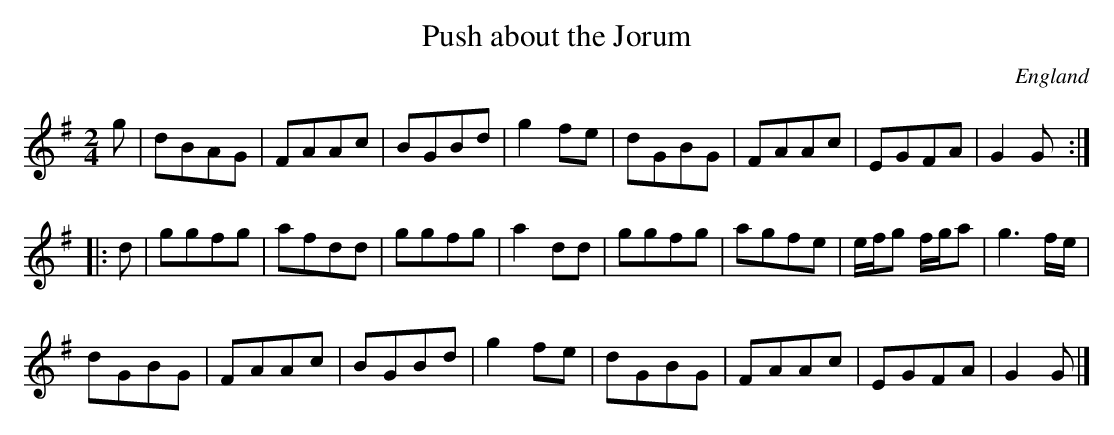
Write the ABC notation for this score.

X:1
T:Push about the Jorum
L:1/8
M:2/4
O:England
K:G major
g | dBAG | FAAc | BGBd | g2 fe | dGBG | FAAc | EGFA | G2 G ::
d | ggfg | afdd | ggfg | a2 dd | \
ggfg | agfe  | e/f/g f/g/a | g3f/e/ |
dGBG | FAAc | BGBd | g2 fe | dGBG | FAAc | EGFA | G2 G |]
